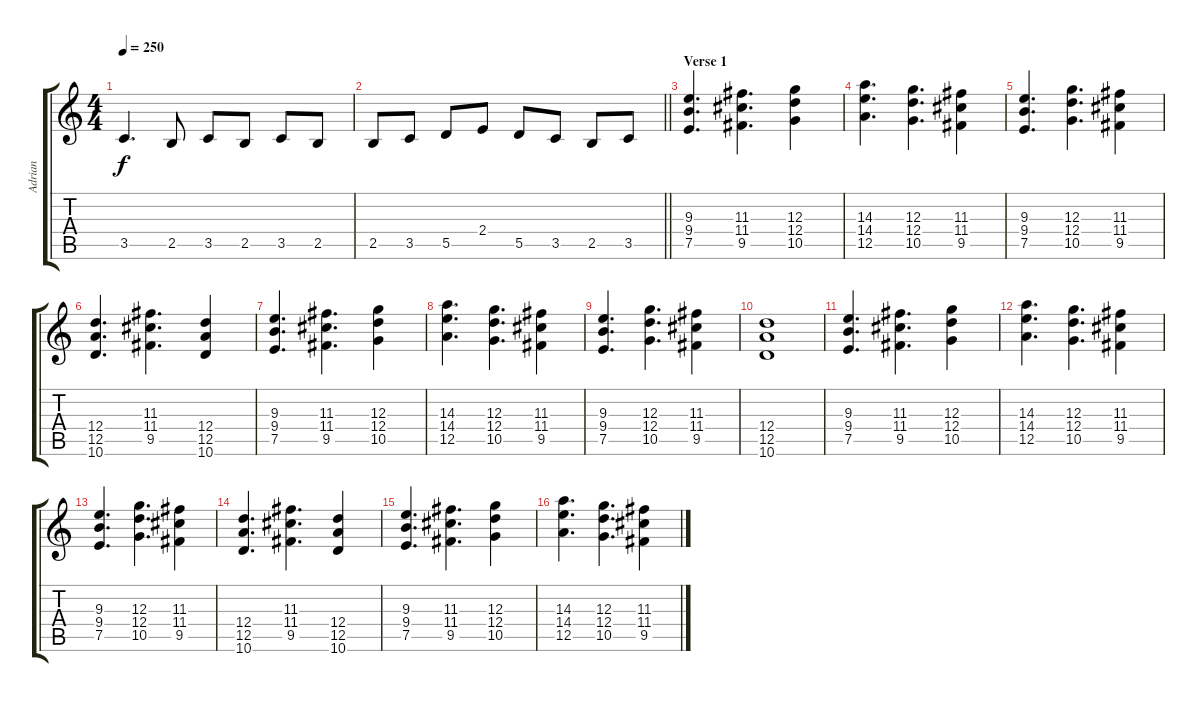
\track ("Adrian" "Adrian") {instrument distortionguitar}
\staff {score tabs}
\tuning (E4 B3 G3 D3 A2 E2) {hide}
\ts (4 4)
\tempo 250
\clef g2
\ks c
3.5.4{d dy f} 2.5.8 3.5.8 2.5.8 3.5.8 2.5.8 |
\barLineRight lightlight
2.5.8 3.5.8 5.5.8 2.4.8 5.5.8 3.5.8 2.5.8 3.5.8 |
\section ("" "Verse 1")
(9.3 9.4 7.5).4{d} (11.3 11.4 9.5).4{d} (12.3 12.4 10.5).4 |
(14.3 14.4 12.5).4{d} (12.3 12.4 10.5).4{d} (11.3 11.4 9.5).4 |
(9.3 9.4 7.5).4{d} (12.3 12.4 10.5).4{d} (11.3 11.4 9.5).4 |
(12.4 12.5 10.6).4{d} (11.3 11.4 9.5).4{d} (12.4 12.5 10.6).4 |
(9.3 9.4 7.5).4{d} (11.3 11.4 9.5).4{d} (12.3 12.4 10.5).4 |
(14.3 14.4 12.5).4{d} (12.3 12.4 10.5).4{d} (11.3 11.4 9.5).4 |
(9.3 9.4 7.5).4{d} (12.3 12.4 10.5).4{d} (11.3 11.4 9.5).4 |
(12.4 12.5 10.6).1 |
(9.3 9.4 7.5).4{d} (11.3 11.4 9.5).4{d} (12.3 12.4 10.5).4 |
(14.3 14.4 12.5).4{d} (12.3 12.4 10.5).4{d} (11.3 11.4 9.5).4 |
(9.3 9.4 7.5).4{d} (12.3 12.4 10.5).4{d} (11.3 11.4 9.5).4 |
(12.4 12.5 10.6).4{d} (11.3 11.4 9.5).4{d} (12.4 12.5 10.6).4 |
(9.3 9.4 7.5).4{d} (11.3 11.4 9.5).4{d} (12.3 12.4 10.5).4 |
(14.3 14.4 12.5).4{d} (12.3 12.4 10.5).4{d} (11.3 11.4 9.5).4
